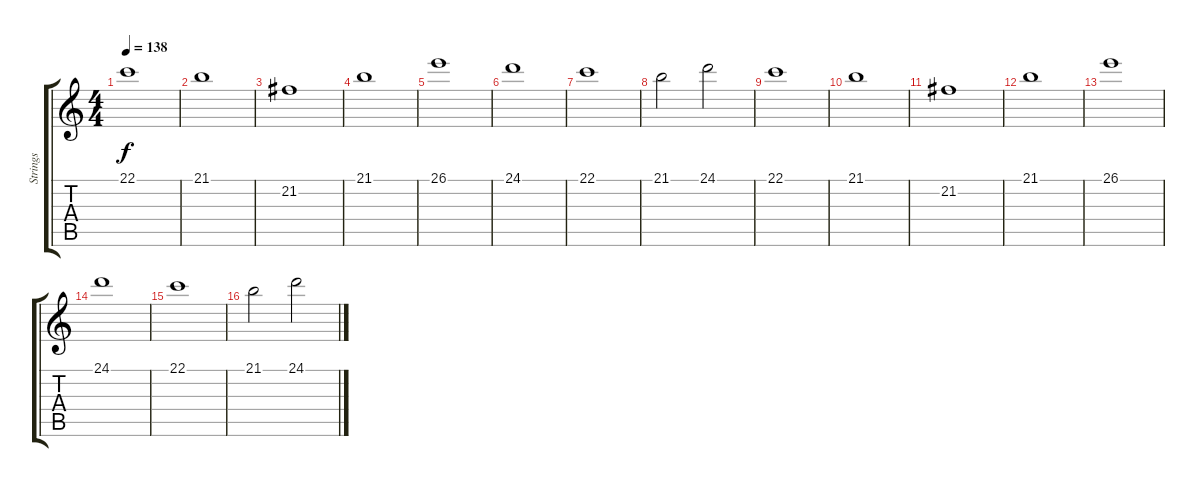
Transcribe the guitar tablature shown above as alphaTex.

\track ("Strings" "Strings") {instrument synthstrings1}
\staff {score tabs}
\tuning (D4 A3 F3 C3 G2 D2) {hide}
\ts (4 4)
\tempo 138
\clef g2
\ks c
22.1.1{dy f} |
21.1.1 |
21.2.1 |
21.1.1 |
26.1.1{volume 14} |
24.1.1{volume 14} |
22.1.1{volume 14} |
21.1.2{volume 13} 24.1.2{volume 12} |
22.1.1{volume 12} |
21.1.1{volume 11} |
21.2.1{volume 10} |
21.1.1{volume 9} |
26.1.1{volume 8} |
24.1.1{volume 7} |
22.1.1{volume 6} |
21.1.2{volume 5} 24.1.2{volume 4}
